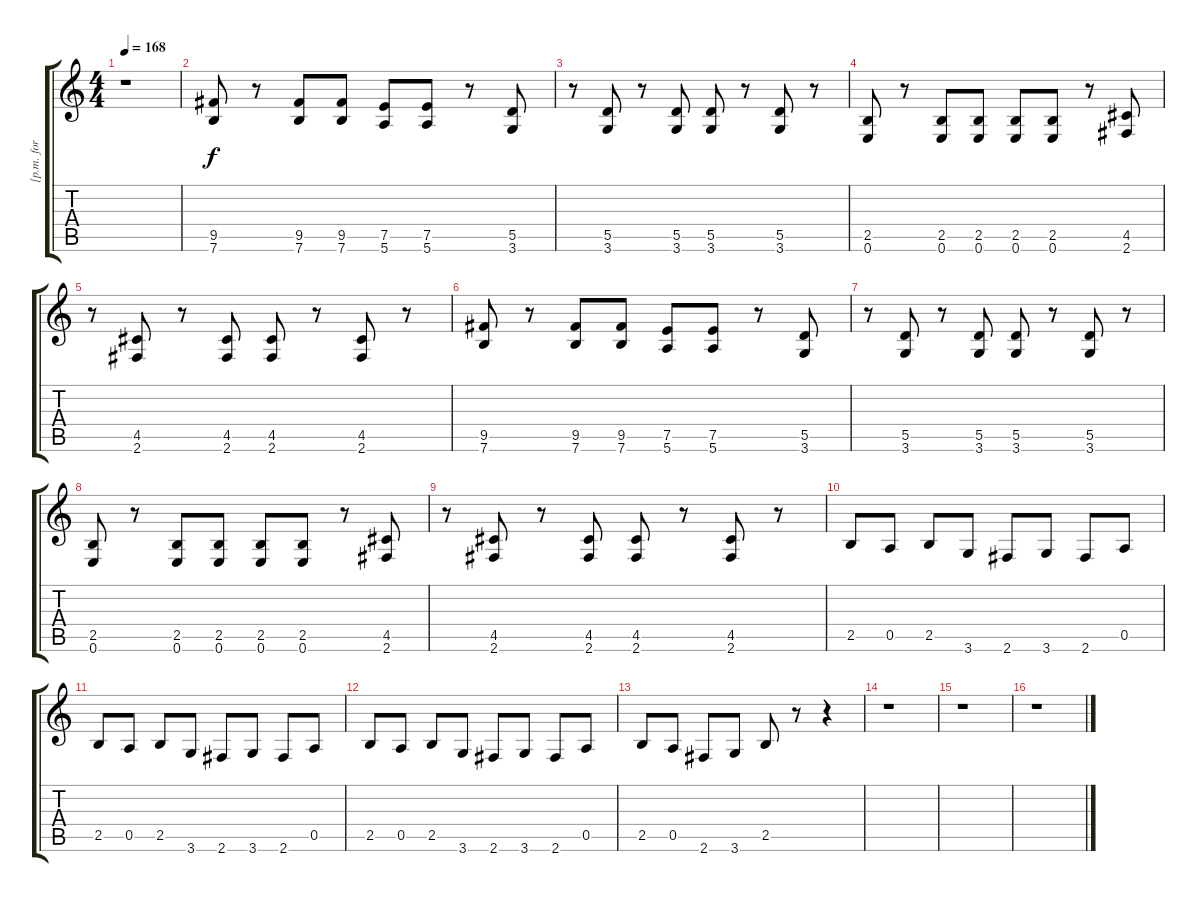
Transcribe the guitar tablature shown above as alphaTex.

\track ("[p.m. for gtr. 1-2 ]" "[p.m. for ") {instrument electricguitarmuted}
\staff {score tabs}
\tuning (E4 B3 G3 D3 A2 E2) {hide}
\ts (4 4)
\tempo 168
\clef g2
\ks c
r.1{dy f} |
(9.5 7.6).8 r.8 (9.5 7.6).8 (9.5 7.6).8 (7.5 5.6).8 (7.5 5.6).8 r.8 (5.5 3.6).8 |
r.8 (5.5 3.6).8 r.8 (5.5 3.6).8 (5.5 3.6).8 r.8 (5.5 3.6).8 r.8 |
(2.5 0.6).8 r.8 (2.5 0.6).8 (2.5 0.6).8 (2.5 0.6).8 (2.5 0.6).8 r.8 (4.5 2.6).8 |
r.8 (4.5 2.6).8 r.8 (4.5 2.6).8 (4.5 2.6).8 r.8 (4.5 2.6).8 r.8 |
(9.5 7.6).8 r.8 (9.5 7.6).8 (9.5 7.6).8 (7.5 5.6).8 (7.5 5.6).8 r.8 (5.5 3.6).8 |
r.8 (5.5 3.6).8 r.8 (5.5 3.6).8 (5.5 3.6).8 r.8 (5.5 3.6).8 r.8 |
(2.5 0.6).8 r.8 (2.5 0.6).8 (2.5 0.6).8 (2.5 0.6).8 (2.5 0.6).8 r.8 (4.5 2.6).8 |
r.8 (4.5 2.6).8 r.8 (4.5 2.6).8 (4.5 2.6).8 r.8 (4.5 2.6).8 r.8 |
2.5.8 0.5.8 2.5.8 3.6.8 2.6.8 3.6.8 2.6.8 0.5.8 |
2.5.8 0.5.8 2.5.8 3.6.8 2.6.8 3.6.8 2.6.8 0.5.8 |
2.5.8 0.5.8 2.5.8 3.6.8 2.6.8 3.6.8 2.6.8 0.5.8 |
2.5.8 0.5.8 2.6.8 3.6.8 2.5.8 r.8 r.4 |
r.1 |
r.1 |
r.1
